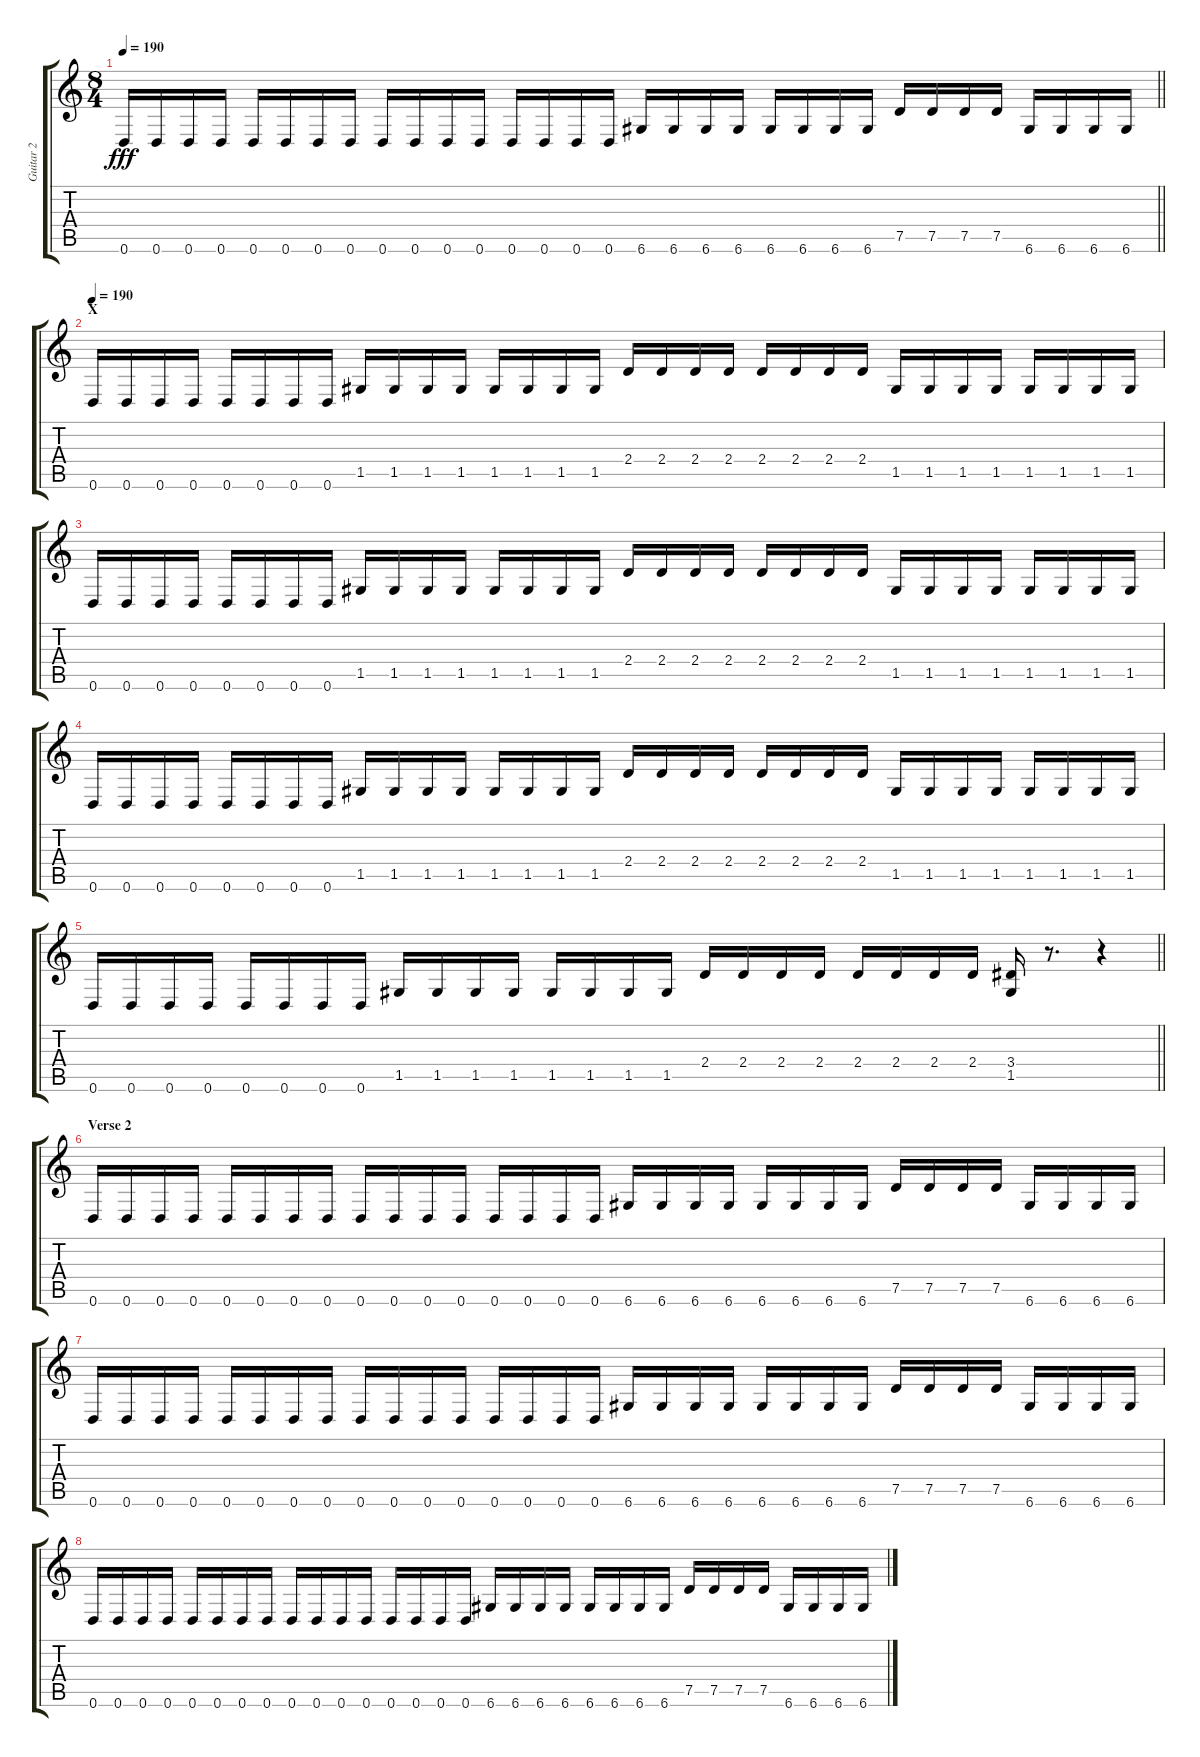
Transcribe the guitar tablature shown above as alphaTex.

\track ("Guitar 2" "Guitar 2") {instrument distortionguitar}
\staff {score tabs}
\tuning (D4 A3 F3 C3 G2 D2) {hide}
\ts (8 4)
\tempo 190
\clef g2
\barLineRight lightlight
\ks c
0.6.16{dy fff} 0.6.16 0.6.16 0.6.16 0.6.16 0.6.16 0.6.16 0.6.16 0.6.16 0.6.16 0.6.16 0.6.16 0.6.16 0.6.16 0.6.16 0.6.16 6.6.16 6.6.16 6.6.16 6.6.16 6.6.16 6.6.16 6.6.16 6.6.16 7.5.16 7.5.16 7.5.16 7.5.16 6.6.16 6.6.16 6.6.16 6.6.16 |
\section ("" "X")
\tempo 190
0.6.16 0.6.16 0.6.16 0.6.16 0.6.16 0.6.16 0.6.16 0.6.16 1.5.16 1.5.16 1.5.16 1.5.16 1.5.16 1.5.16 1.5.16 1.5.16 2.4.16 2.4.16 2.4.16 2.4.16 2.4.16 2.4.16 2.4.16 2.4.16 1.5.16 1.5.16 1.5.16 1.5.16 1.5.16 1.5.16 1.5.16 1.5.16 |
0.6.16 0.6.16 0.6.16 0.6.16 0.6.16 0.6.16 0.6.16 0.6.16 1.5.16 1.5.16 1.5.16 1.5.16 1.5.16 1.5.16 1.5.16 1.5.16 2.4.16 2.4.16 2.4.16 2.4.16 2.4.16 2.4.16 2.4.16 2.4.16 1.5.16 1.5.16 1.5.16 1.5.16 1.5.16 1.5.16 1.5.16 1.5.16 |
0.6.16 0.6.16 0.6.16 0.6.16 0.6.16 0.6.16 0.6.16 0.6.16 1.5.16 1.5.16 1.5.16 1.5.16 1.5.16 1.5.16 1.5.16 1.5.16 2.4.16 2.4.16 2.4.16 2.4.16 2.4.16 2.4.16 2.4.16 2.4.16 1.5.16 1.5.16 1.5.16 1.5.16 1.5.16 1.5.16 1.5.16 1.5.16 |
\barLineRight lightlight
0.6.16 0.6.16 0.6.16 0.6.16 0.6.16 0.6.16 0.6.16 0.6.16 1.5.16 1.5.16 1.5.16 1.5.16 1.5.16 1.5.16 1.5.16 1.5.16 2.4.16 2.4.16 2.4.16 2.4.16 2.4.16 2.4.16 2.4.16 2.4.16 (3.4 1.5).16 r.8{d} r.4 |
\section ("" "Verse 2")
0.6.16 0.6.16 0.6.16 0.6.16 0.6.16 0.6.16 0.6.16 0.6.16 0.6.16 0.6.16 0.6.16 0.6.16 0.6.16 0.6.16 0.6.16 0.6.16 6.6.16 6.6.16 6.6.16 6.6.16 6.6.16 6.6.16 6.6.16 6.6.16 7.5.16 7.5.16 7.5.16 7.5.16 6.6.16 6.6.16 6.6.16 6.6.16 |
0.6.16 0.6.16 0.6.16 0.6.16 0.6.16 0.6.16 0.6.16 0.6.16 0.6.16 0.6.16 0.6.16 0.6.16 0.6.16 0.6.16 0.6.16 0.6.16 6.6.16 6.6.16 6.6.16 6.6.16 6.6.16 6.6.16 6.6.16 6.6.16 7.5.16 7.5.16 7.5.16 7.5.16 6.6.16 6.6.16 6.6.16 6.6.16 |
0.6.16 0.6.16 0.6.16 0.6.16 0.6.16 0.6.16 0.6.16 0.6.16 0.6.16 0.6.16 0.6.16 0.6.16 0.6.16 0.6.16 0.6.16 0.6.16 6.6.16 6.6.16 6.6.16 6.6.16 6.6.16 6.6.16 6.6.16 6.6.16 7.5.16 7.5.16 7.5.16 7.5.16 6.6.16 6.6.16 6.6.16 6.6.16
